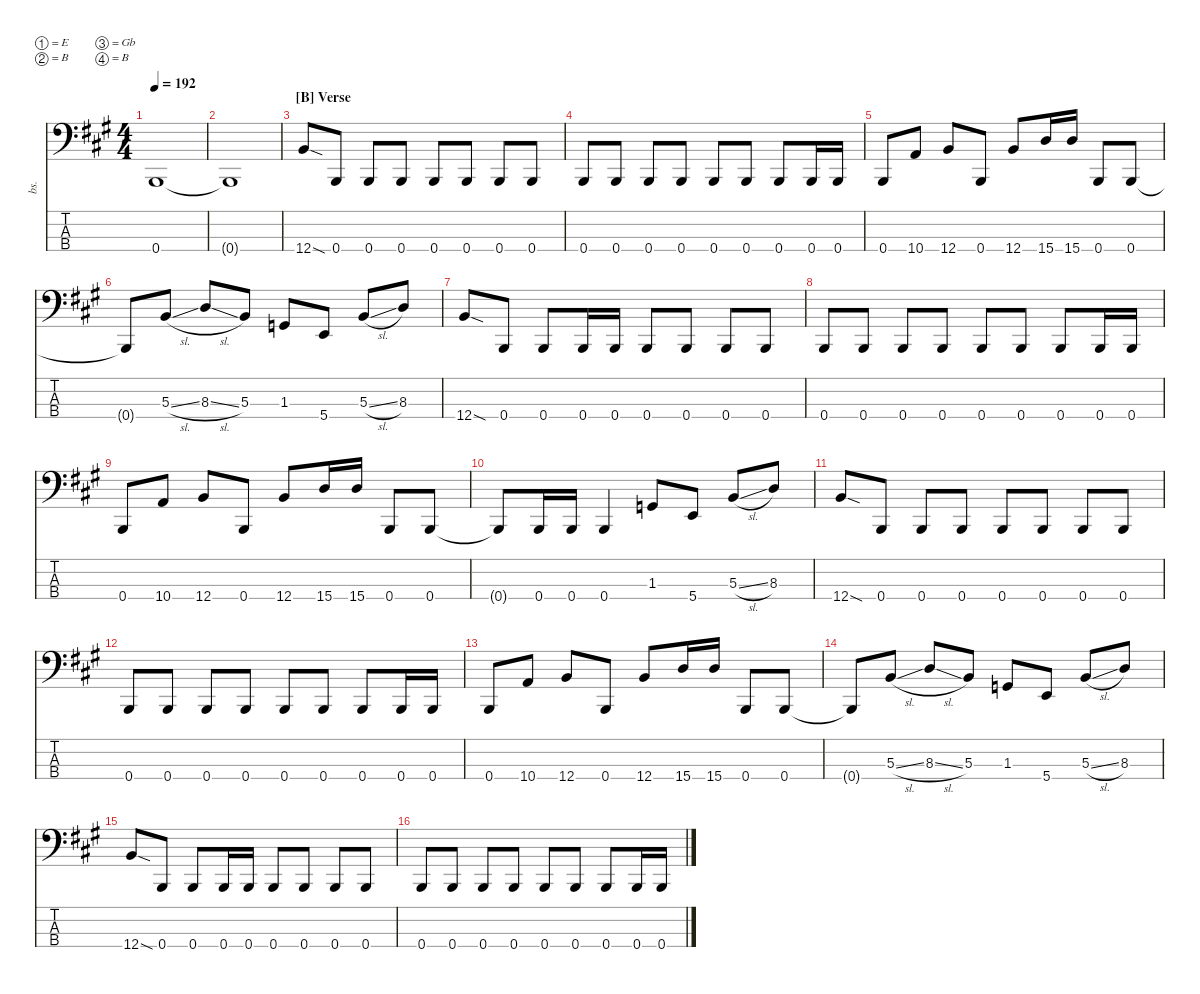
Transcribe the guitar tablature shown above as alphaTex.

\defaultSystemsLayout 4
\hideDynamics
\bracketExtendMode nobrackets
\otherSystemsTrackNameOrientation horizontal
\track ("Electric Bass" "bs.") {instrument electricbassfinger}
\staff {score tabs}
\tuning (E2 B1 Gb1 B0)
\ts (4 4)
\tempo 192
\clef f4
\ks a
0.4{acc forcenatural}.1{dy ff beam Up} |
0.4{t acc forcenatural}.1{beam Up} |
\section ("B" "Verse")
12.4{sod acc forcenatural}.8{beam Up} 0.4{acc forcenatural}.8{beam Up} 0.4{acc forcenatural}.8{beam Up} 0.4{acc forcenatural}.8{beam Up} 0.4{acc forcenatural}.8{beam Up} 0.4{acc forcenatural}.8{beam Up} 0.4{acc forcenatural}.8{beam Up} 0.4{acc forcenatural}.8{beam Up} |
0.4{acc forcenatural}.8{beam Up} 0.4{acc forcenatural}.8{beam Up} 0.4{acc forcenatural}.8{beam Up} 0.4{acc forcenatural}.8{beam Up} 0.4{acc forcenatural}.8{beam Up} 0.4{acc forcenatural}.8{beam Up} 0.4{acc forcenatural}.8{beam Up} 0.4{acc forcenatural}.16{beam Up} 0.4{acc forcenatural}.16{beam Up} |
0.4{acc forcenatural}.8{beam Up} 10.4{acc forcenatural}.8{beam Up} 12.4{acc forcenatural}.8{beam Up} 0.4{acc forcenatural}.8{beam Up} 12.4{acc forcenatural}.8{beam Up} 15.4{acc forcenatural}.16{beam Up} 15.4{acc forcenatural}.16{beam Up} 0.4{acc forcenatural}.8{beam Up} 0.4{acc forcenatural}.8{beam Up} |
0.4{t acc forcenatural}.8{beam Up} 5.3{sl acc forcenatural}.8{beam Up} 8.3{sl acc forcenatural}.8{beam Up} 5.3{acc forcenatural}.8{beam Up} 1.3{acc forcenatural}.8{beam Up} 5.4{acc forcenatural}.8{beam Up} 5.3{sl acc forcenatural}.8{beam Up} 8.3{acc forcenatural}.8{beam Up} |
12.4{sod acc forcenatural}.8{beam Up} 0.4{acc forcenatural}.8{beam Up} 0.4{acc forcenatural}.8{beam Up} 0.4{acc forcenatural}.16{beam Up} 0.4{acc forcenatural}.16{beam Up} 0.4{acc forcenatural}.8{beam Up} 0.4{acc forcenatural}.8{beam Up} 0.4{acc forcenatural}.8{beam Up} 0.4{acc forcenatural}.8{beam Up} |
0.4{acc forcenatural}.8{beam Up} 0.4{acc forcenatural}.8{beam Up} 0.4{acc forcenatural}.8{beam Up} 0.4{acc forcenatural}.8{beam Up} 0.4{acc forcenatural}.8{beam Up} 0.4{acc forcenatural}.8{beam Up} 0.4{acc forcenatural}.8{beam Up} 0.4{acc forcenatural}.16{beam Up} 0.4{acc forcenatural}.16{beam Up} |
0.4{acc forcenatural}.8{beam Up} 10.4{acc forcenatural}.8{beam Up} 12.4{acc forcenatural}.8{beam Up} 0.4{acc forcenatural}.8{beam Up} 12.4{acc forcenatural}.8{beam Up} 15.4{acc forcenatural}.16{beam Up} 15.4{acc forcenatural}.16{beam Up} 0.4{acc forcenatural}.8{beam Up} 0.4{acc forcenatural}.8{beam Up} |
0.4{t acc forcenatural}.8{beam Up} 0.4{acc forcenatural}.16{beam Up} 0.4{acc forcenatural}.16{beam Up} 0.4{acc forcenatural}.4{beam Up} 1.3{acc forcenatural}.8{beam Up} 5.4{acc forcenatural}.8{beam Up} 5.3{sl acc forcenatural}.8{beam Up} 8.3{acc forcenatural}.8{beam Up} |
12.4{sod acc forcenatural}.8{beam Up} 0.4{acc forcenatural}.8{beam Up} 0.4{acc forcenatural}.8{beam Up} 0.4{acc forcenatural}.8{beam Up} 0.4{acc forcenatural}.8{beam Up} 0.4{acc forcenatural}.8{beam Up} 0.4{acc forcenatural}.8{beam Up} 0.4{acc forcenatural}.8{beam Up} |
0.4{acc forcenatural}.8{beam Up} 0.4{acc forcenatural}.8{beam Up} 0.4{acc forcenatural}.8{beam Up} 0.4{acc forcenatural}.8{beam Up} 0.4{acc forcenatural}.8{beam Up} 0.4{acc forcenatural}.8{beam Up} 0.4{acc forcenatural}.8{beam Up} 0.4{acc forcenatural}.16{beam Up} 0.4{acc forcenatural}.16{beam Up} |
0.4{acc forcenatural}.8{beam Up} 10.4{acc forcenatural}.8{beam Up} 12.4{acc forcenatural}.8{beam Up} 0.4{acc forcenatural}.8{beam Up} 12.4{acc forcenatural}.8{beam Up} 15.4{acc forcenatural}.16{beam Up} 15.4{acc forcenatural}.16{beam Up} 0.4{acc forcenatural}.8{beam Up} 0.4{acc forcenatural}.8{beam Up} |
0.4{t acc forcenatural}.8{beam Up} 5.3{sl acc forcenatural}.8{beam Up} 8.3{sl acc forcenatural}.8{beam Up} 5.3{acc forcenatural}.8{beam Up} 1.3{acc forcenatural}.8{beam Up} 5.4{acc forcenatural}.8{beam Up} 5.3{sl acc forcenatural}.8{beam Up} 8.3{acc forcenatural}.8{beam Up} |
12.4{sod acc forcenatural}.8{beam Up} 0.4{acc forcenatural}.8{beam Up} 0.4{acc forcenatural}.8{beam Up} 0.4{acc forcenatural}.16{beam Up} 0.4{acc forcenatural}.16{beam Up} 0.4{acc forcenatural}.8{beam Up} 0.4{acc forcenatural}.8{beam Up} 0.4{acc forcenatural}.8{beam Up} 0.4{acc forcenatural}.8{beam Up} |
0.4{acc forcenatural}.8{beam Up} 0.4{acc forcenatural}.8{beam Up} 0.4{acc forcenatural}.8{beam Up} 0.4{acc forcenatural}.8{beam Up} 0.4{acc forcenatural}.8{beam Up} 0.4{acc forcenatural}.8{beam Up} 0.4{acc forcenatural}.8{beam Up} 0.4{acc forcenatural}.16{beam Up} 0.4{acc forcenatural}.16{beam Up}
